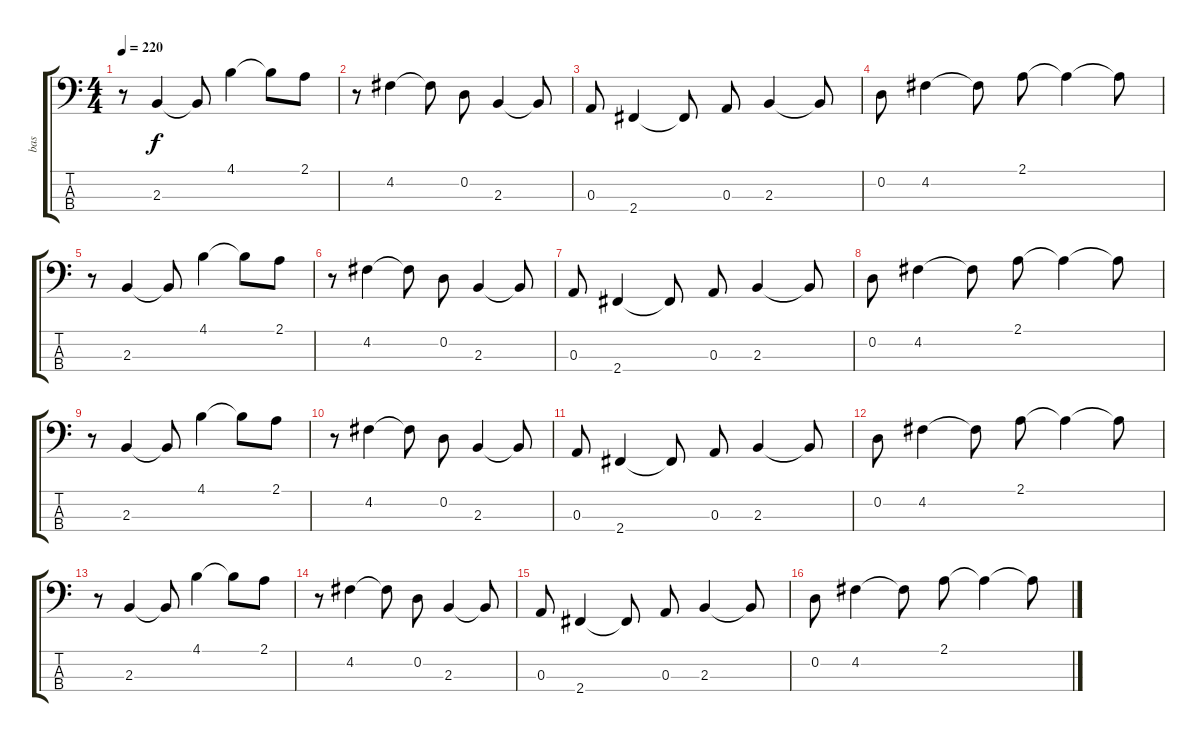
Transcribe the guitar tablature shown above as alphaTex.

\track ("bas" "bas") {instrument electricbassfinger}
\staff {score tabs}
\tuning (G2 D2 A1 E1) {hide}
\ts (4 4)
\tempo 220
\clef f4
\ks c
r.8{dy f instrument electricbassfinger} 2.3.4 2.3{t}.8 4.1.4 4.1{t}.8 2.1.8 |
r.8 4.2.4 4.2{t}.8 0.2.8 2.3.4 2.3{t}.8 |
0.3.8 2.4.4 2.4{t}.8 0.3.8 2.3.4 2.3{t}.8 |
0.2.8 4.2.4 4.2{t}.8 2.1.8 2.1{t}.4 2.1{t}.8 |
r.8 2.3.4 2.3{t}.8 4.1.4 4.1{t}.8 2.1.8 |
r.8 4.2.4 4.2{t}.8 0.2.8 2.3.4 2.3{t}.8 |
0.3.8 2.4.4 2.4{t}.8 0.3.8 2.3.4 2.3{t}.8 |
0.2.8 4.2.4 4.2{t}.8 2.1.8 2.1{t}.4 2.1{t}.8 |
r.8 2.3.4 2.3{t}.8 4.1.4 4.1{t}.8 2.1.8 |
r.8 4.2.4 4.2{t}.8 0.2.8 2.3.4 2.3{t}.8 |
0.3.8 2.4.4 2.4{t}.8 0.3.8 2.3.4 2.3{t}.8 |
0.2.8 4.2.4 4.2{t}.8 2.1.8 2.1{t}.4 2.1{t}.8 |
r.8 2.3.4 2.3{t}.8 4.1.4 4.1{t}.8 2.1.8 |
r.8 4.2.4 4.2{t}.8 0.2.8 2.3.4 2.3{t}.8 |
0.3.8 2.4.4 2.4{t}.8 0.3.8 2.3.4 2.3{t}.8 |
0.2.8 4.2.4 4.2{t}.8 2.1.8 2.1{t}.4 2.1{t}.8
